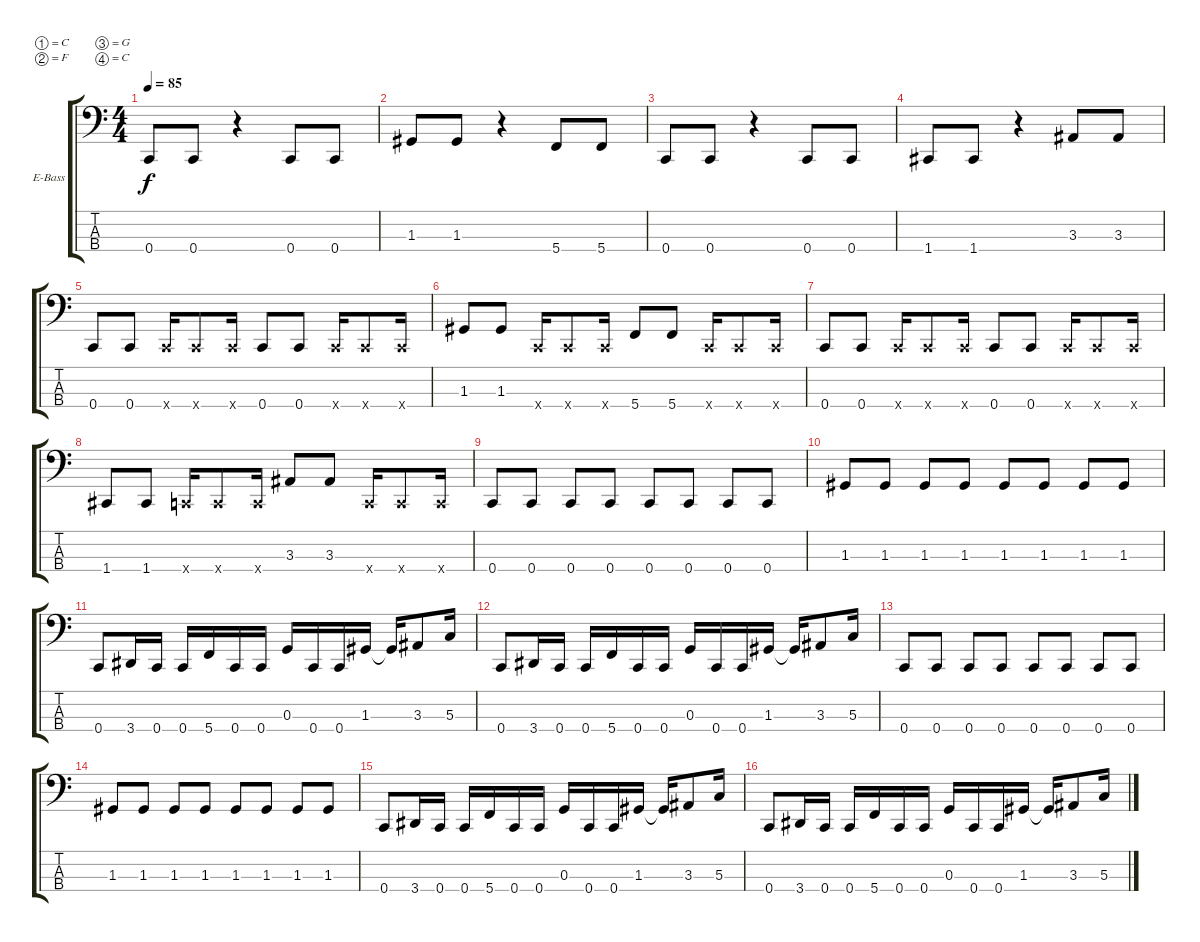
\defaultSystemsLayout 4
\bracketExtendMode groupsimilarinstruments
\firstSystemTrackNameOrientation horizontal
\otherSystemsTrackNameOrientation horizontal
\track ("Electric Bass" "E-Bass") {instrument electricbassfinger}
\staff {score tabs}
\tuning (C2 F2 G1 C1)
\ts (4 4)
\tempo 85
\clef f4
\scale
0.485477
\ks c
0.4.8{dy f instrument electricbassfinger} 0.4.8 r.4 0.4.8 0.4.8 |
\scale
0.257261 1.3.8 1.3.8 r.4 5.4.8 5.4.8 |
\scale
0.257261 0.4.8 0.4.8 r.4 0.4.8 0.4.8 |
\scale
0.333333 1.4.8 1.4.8 r.4 3.3.8 3.3.8 |
\scale
0.333333 0.4.8 0.4.8 0.4{x}.16 0.4{x}.8 0.4{x}.16 0.4.8 0.4.8 0.4{x}.16 0.4{x}.8 0.4{x}.16 |
\scale
0.333333 1.3.8 1.3.8 0.4{x}.16 0.4{x}.8 0.4{x}.16 5.4.8 5.4.8 0.4{x}.16 0.4{x}.8 0.4{x}.16 |
\scale
0.333333 0.4.8 0.4.8 0.4{x}.16 0.4{x}.8 0.4{x}.16 0.4.8 0.4.8 0.4{x}.16 0.4{x}.8 0.4{x}.16 |
\scale
0.333333 1.4.8 1.4.8 0.4{x}.16 0.4{x}.8 0.4{x}.16 3.3.8 3.3.8 0.4{x}.16 0.4{x}.8 0.4{x}.16 |
\scale
0.333333 0.4.8 0.4.8 0.4.8 0.4.8 0.4.8 0.4.8 0.4.8 0.4.8 |
\scale
0.333333 1.3.8 1.3.8 1.3.8 1.3.8 1.3.8 1.3.8 1.3.8 1.3.8 |
\scale
0.333333 0.4.8 3.4.16 0.4.16 0.4.16 5.4.16 0.4.16 0.4.16 0.3.16 0.4.16 0.4.16 1.3.16 1.3{t}.16 3.3.8 5.3.16 |
\scale
0.333333 0.4.8 3.4.16 0.4.16 0.4.16 5.4.16 0.4.16 0.4.16 0.3.16 0.4.16 0.4.16 1.3.16 1.3{t}.16 3.3.8 5.3.16 |
\scale
0.333333 0.4.8 0.4.8 0.4.8 0.4.8 0.4.8 0.4.8 0.4.8 0.4.8 |
\scale
0.333333 1.3.8 1.3.8 1.3.8 1.3.8 1.3.8 1.3.8 1.3.8 1.3.8 |
\scale
0.333333 0.4.8 3.4.16 0.4.16 0.4.16 5.4.16 0.4.16 0.4.16 0.3.16 0.4.16 0.4.16 1.3.16 1.3{t}.16 3.3.8 5.3.16 |
\scale
0.333333 0.4.8 3.4.16 0.4.16 0.4.16 5.4.16 0.4.16 0.4.16 0.3.16 0.4.16 0.4.16 1.3.16 1.3{t}.16 3.3.8 5.3.16
